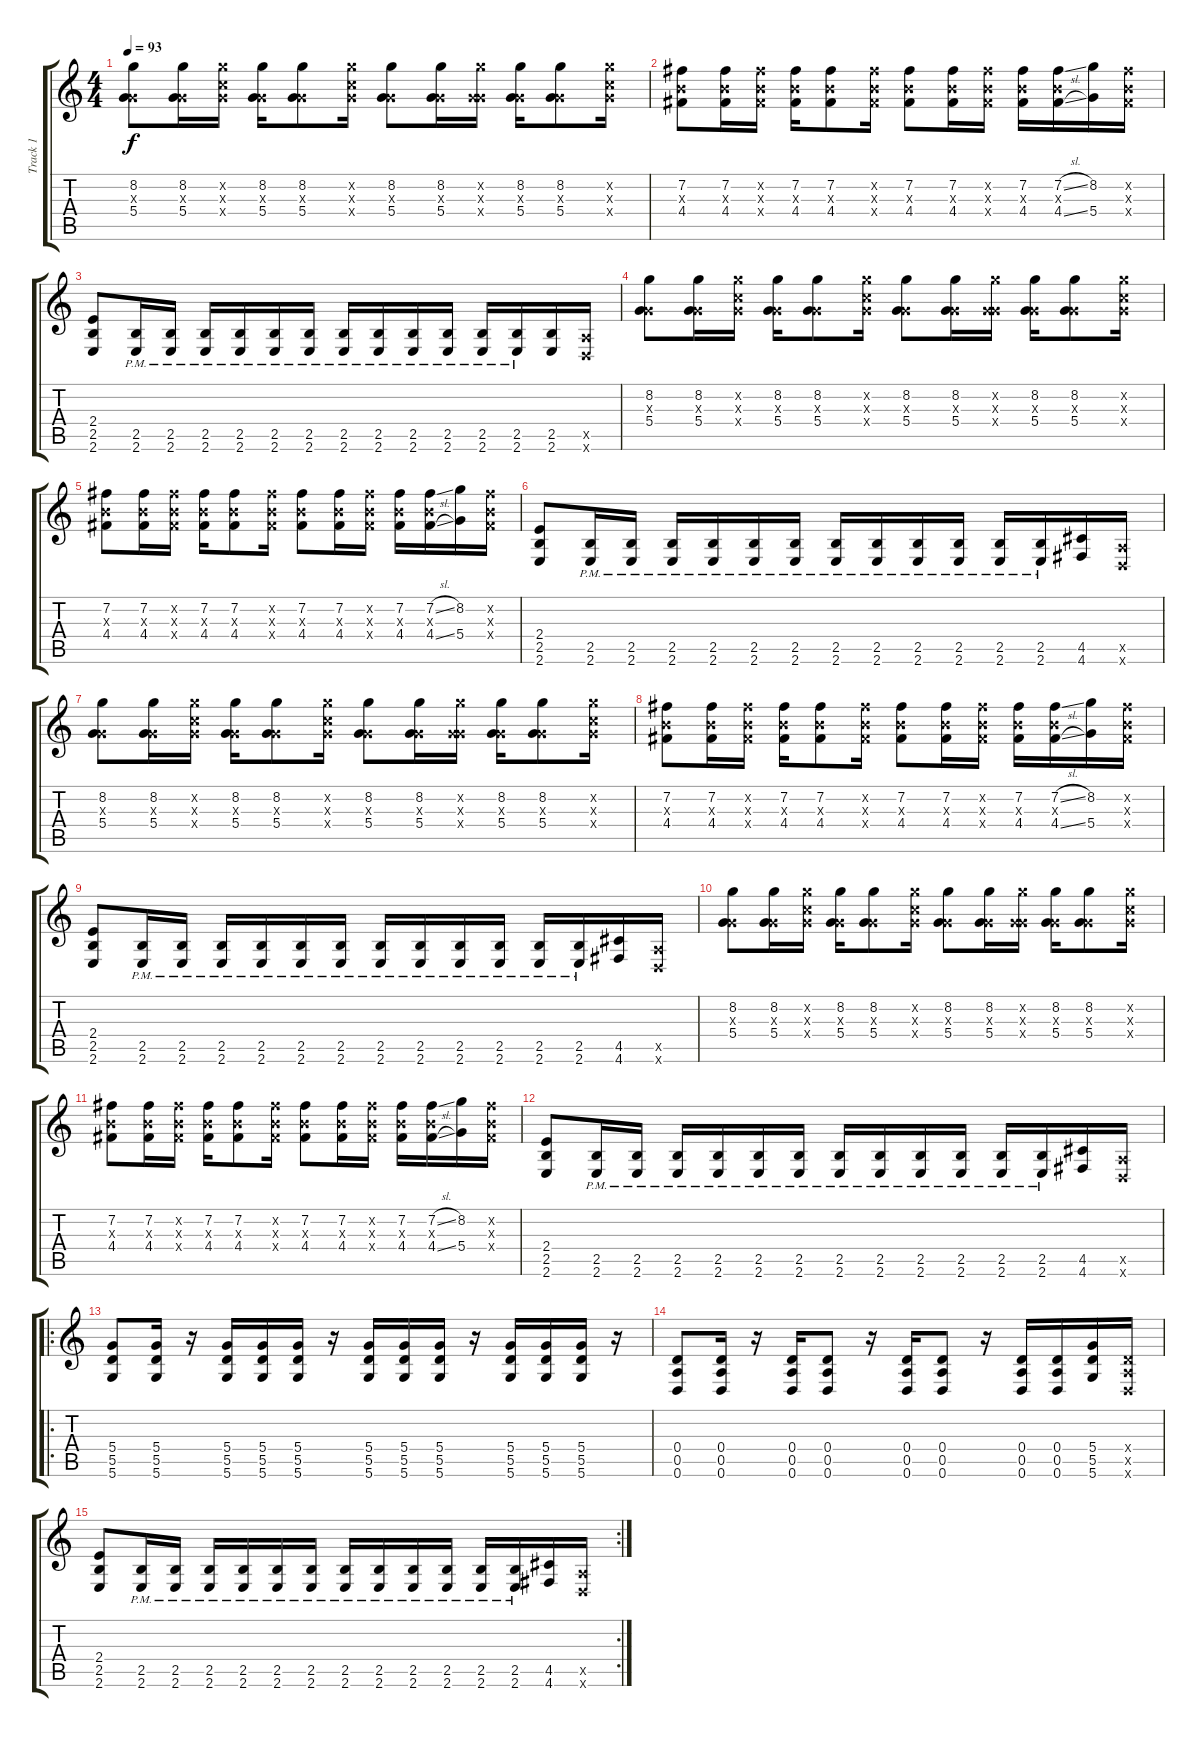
\track ("Track 1" "Track 1") {instrument overdrivenguitar}
\staff {score tabs}
\tuning (E4 B3 G3 D3 A2 D2) {hide}
\ts (4 4)
\tempo 93
\clef g2
\ks c
(8.2 0.3{x} 5.4).8{dy f} (8.2 0.3{x} 5.4).16 (8.2{x} 5.3{x} 5.4{x}).16 (8.2 0.3{x} 5.4).16 (8.2 0.3{x} 5.4).8 (8.2{x} 5.3{x} 5.4{x}).16 (8.2 0.3{x} 5.4).8 (8.2 0.3{x} 5.4).16 (8.2{x} 0.3{x} 5.4{x}).16 (8.2 0.3{x} 5.4).16 (8.2 0.3{x} 5.4).8 (8.2{x} 5.3{x} 5.4{x}).16 |
(7.2 4.3{x} 4.4).8 (7.2 4.3{x} 4.4).16 (7.2{x} 4.3{x} 4.4{x}).16 (7.2 4.3{x} 4.4).16 (7.2 4.3{x} 4.4).8 (7.2{x} 4.3{x} 4.4{x}).16 (7.2 4.3{x} 4.4).8 (7.2 4.3{x} 4.4).16 (7.2{x} 4.3{x} 4.4{x}).16 (7.2 4.3{x} 4.4).16 (7.2{sl} 4.3{x} 4.4{sl}).16 (8.2 5.4).16 (7.2{x} 4.3{x} 4.4{x}).16 |
(2.4 2.5 2.6).8 (2.5{pm} 2.6{pm}).16 (2.5{pm} 2.6{pm}).16 (2.5{pm} 2.6{pm}).16 (2.5{pm} 2.6{pm}).16 (2.5{pm} 2.6{pm}).16 (2.5{pm} 2.6{pm}).16 (2.5{pm} 2.6{pm}).16 (2.5{pm} 2.6{pm}).16 (2.5{pm} 2.6{pm}).16 (2.5{pm} 2.6{pm}).16 (2.5{pm} 2.6{pm}).16 (2.5{pm} 2.6{pm}).16 (2.5 2.6).16 (0.5{x} 0.6{x}).16 |
(8.2 0.3{x} 5.4).8 (8.2 0.3{x} 5.4).16 (8.2{x} 5.3{x} 5.4{x}).16 (8.2 0.3{x} 5.4).16 (8.2 0.3{x} 5.4).8 (8.2{x} 5.3{x} 5.4{x}).16 (8.2 0.3{x} 5.4).8 (8.2 0.3{x} 5.4).16 (8.2{x} 0.3{x} 5.4{x}).16 (8.2 0.3{x} 5.4).16 (8.2 0.3{x} 5.4).8 (8.2{x} 5.3{x} 5.4{x}).16 |
(7.2 4.3{x} 4.4).8 (7.2 4.3{x} 4.4).16 (7.2{x} 4.3{x} 4.4{x}).16 (7.2 4.3{x} 4.4).16 (7.2 4.3{x} 4.4).8 (7.2{x} 4.3{x} 4.4{x}).16 (7.2 4.3{x} 4.4).8 (7.2 4.3{x} 4.4).16 (7.2{x} 4.3{x} 4.4{x}).16 (7.2 4.3{x} 4.4).16 (7.2{sl} 4.3{x} 4.4{sl}).16 (8.2 5.4).16 (7.2{x} 4.3{x} 4.4{x}).16 |
(2.4 2.5 2.6).8 (2.5{pm} 2.6{pm}).16 (2.5{pm} 2.6{pm}).16 (2.5{pm} 2.6{pm}).16 (2.5{pm} 2.6{pm}).16 (2.5{pm} 2.6{pm}).16 (2.5{pm} 2.6{pm}).16 (2.5{pm} 2.6{pm}).16 (2.5{pm} 2.6{pm}).16 (2.5{pm} 2.6{pm}).16 (2.5{pm} 2.6{pm}).16 (2.5{pm} 2.6{pm}).16 (2.5{pm} 2.6{pm}).16 (4.5 4.6).16 (0.5{x} 0.6{x}).16 |
(8.2 0.3{x} 5.4).8 (8.2 0.3{x} 5.4).16 (8.2{x} 5.3{x} 5.4{x}).16 (8.2 0.3{x} 5.4).16 (8.2 0.3{x} 5.4).8 (8.2{x} 5.3{x} 5.4{x}).16 (8.2 0.3{x} 5.4).8 (8.2 0.3{x} 5.4).16 (8.2{x} 0.3{x} 5.4{x}).16 (8.2 0.3{x} 5.4).16 (8.2 0.3{x} 5.4).8 (8.2{x} 5.3{x} 5.4{x}).16 |
(7.2 4.3{x} 4.4).8 (7.2 4.3{x} 4.4).16 (7.2{x} 4.3{x} 4.4{x}).16 (7.2 4.3{x} 4.4).16 (7.2 4.3{x} 4.4).8 (7.2{x} 4.3{x} 4.4{x}).16 (7.2 4.3{x} 4.4).8 (7.2 4.3{x} 4.4).16 (7.2{x} 4.3{x} 4.4{x}).16 (7.2 4.3{x} 4.4).16 (7.2{sl} 4.3{x} 4.4{sl}).16 (8.2 5.4).16 (7.2{x} 4.3{x} 4.4{x}).16 |
(2.4 2.5 2.6).8 (2.5{pm} 2.6{pm}).16 (2.5{pm} 2.6{pm}).16 (2.5{pm} 2.6{pm}).16 (2.5{pm} 2.6{pm}).16 (2.5{pm} 2.6{pm}).16 (2.5{pm} 2.6{pm}).16 (2.5{pm} 2.6{pm}).16 (2.5{pm} 2.6{pm}).16 (2.5{pm} 2.6{pm}).16 (2.5{pm} 2.6{pm}).16 (2.5{pm} 2.6{pm}).16 (2.5{pm} 2.6{pm}).16 (4.5 4.6).16 (0.5{x} 0.6{x}).16 |
(8.2 0.3{x} 5.4).8 (8.2 0.3{x} 5.4).16 (8.2{x} 5.3{x} 5.4{x}).16 (8.2 0.3{x} 5.4).16 (8.2 0.3{x} 5.4).8 (8.2{x} 5.3{x} 5.4{x}).16 (8.2 0.3{x} 5.4).8 (8.2 0.3{x} 5.4).16 (8.2{x} 0.3{x} 5.4{x}).16 (8.2 0.3{x} 5.4).16 (8.2 0.3{x} 5.4).8 (8.2{x} 5.3{x} 5.4{x}).16 |
(7.2 4.3{x} 4.4).8 (7.2 4.3{x} 4.4).16 (7.2{x} 4.3{x} 4.4{x}).16 (7.2 4.3{x} 4.4).16 (7.2 4.3{x} 4.4).8 (7.2{x} 4.3{x} 4.4{x}).16 (7.2 4.3{x} 4.4).8 (7.2 4.3{x} 4.4).16 (7.2{x} 4.3{x} 4.4{x}).16 (7.2 4.3{x} 4.4).16 (7.2{sl} 4.3{x} 4.4{sl}).16 (8.2 5.4).16 (7.2{x} 4.3{x} 4.4{x}).16 |
(2.4 2.5 2.6).8 (2.5{pm} 2.6{pm}).16 (2.5{pm} 2.6{pm}).16 (2.5{pm} 2.6{pm}).16 (2.5{pm} 2.6{pm}).16 (2.5{pm} 2.6{pm}).16 (2.5{pm} 2.6{pm}).16 (2.5{pm} 2.6{pm}).16 (2.5{pm} 2.6{pm}).16 (2.5{pm} 2.6{pm}).16 (2.5{pm} 2.6{pm}).16 (2.5{pm} 2.6{pm}).16 (2.5{pm} 2.6{pm}).16 (4.5 4.6).16 (0.5{x} 0.6{x}).16 |
\ro
(5.4 5.5 5.6).8 (5.4 5.5 5.6).16 r.16 (5.4 5.5 5.6).16 (5.4 5.5 5.6).16 (5.4 5.5 5.6).16 r.16 (5.4 5.5 5.6).16 (5.4 5.5 5.6).16 (5.4 5.5 5.6).16 r.16 (5.4 5.5 5.6).16 (5.4 5.5 5.6).16 (5.4 5.5 5.6).16 r.16 |
(0.4 0.5 0.6).8 (0.4 0.5 0.6).16 r.16 (0.4 0.5 0.6).16 (0.4 0.5 0.6).8 r.16 (0.4 0.5 0.6).16 (0.4 0.5 0.6).8 r.16 (0.4 0.5 0.6).16 (0.4 0.5 0.6).16 (5.4 5.5 5.6).16 (0.4{x} 0.5{x} 0.6{x}).16 |
\rc 2
(2.4 2.5 2.6).8 (2.5{pm} 2.6{pm}).16 (2.5{pm} 2.6{pm}).16 (2.5{pm} 2.6{pm}).16 (2.5{pm} 2.6{pm}).16 (2.5{pm} 2.6{pm}).16 (2.5{pm} 2.6{pm}).16 (2.5{pm} 2.6{pm}).16 (2.5{pm} 2.6{pm}).16 (2.5{pm} 2.6{pm}).16 (2.5{pm} 2.6{pm}).16 (2.5{pm} 2.6{pm}).16 (2.5{pm} 2.6{pm}).16 (4.5 4.6).16 (0.5{x} 0.6{x}).16
